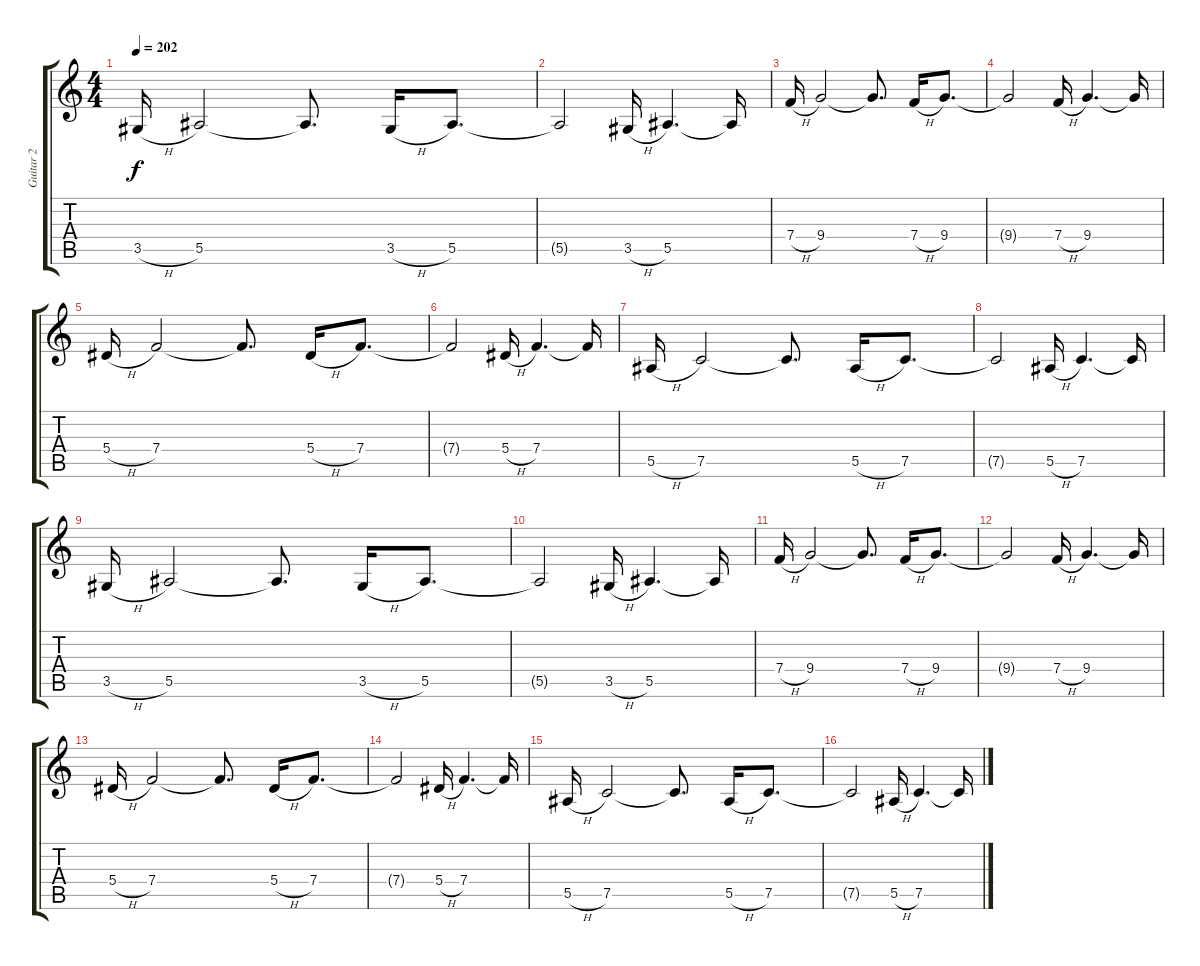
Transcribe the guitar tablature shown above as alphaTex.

\track ("Guitar 2" "Guitar 2") {instrument overdrivenguitar}
\staff {score tabs}
\tuning (C4 G3 Eb3 Bb2 F2 C2) {hide}
\ts (4 4)
\tempo 202
\clef g2
\ks c
3.5{h}.16{dy f} 5.5.2 5.5{t}.8{d} 3.5{h}.16 5.5.8{d} |
5.5{t}.2 3.5{h}.16 5.5.4{d} 5.5{t}.16 |
7.4{h}.16 9.4.2 9.4{t}.8{d} 7.4{h}.16 9.4.8{d} |
9.4{t}.2 7.4{h}.16 9.4.4{d} 9.4{t}.16 |
5.4{h}.16 7.4.2 7.4{t}.8{d} 5.4{h}.16 7.4.8{d} |
7.4{t}.2 5.4{h}.16 7.4.4{d} 7.4{t}.16 |
5.5{h}.16 7.5.2 7.5{t}.8{d} 5.5{h}.16 7.5.8{d} |
7.5{t}.2 5.5{h}.16 7.5.4{d} 7.5{t}.16 |
3.5{h}.16 5.5.2 5.5{t}.8{d} 3.5{h}.16 5.5.8{d} |
5.5{t}.2 3.5{h}.16 5.5.4{d} 5.5{t}.16 |
7.4{h}.16 9.4.2 9.4{t}.8{d} 7.4{h}.16 9.4.8{d} |
9.4{t}.2 7.4{h}.16 9.4.4{d} 9.4{t}.16 |
5.4{h}.16 7.4.2 7.4{t}.8{d} 5.4{h}.16 7.4.8{d} |
7.4{t}.2 5.4{h}.16 7.4.4{d} 7.4{t}.16 |
5.5{h}.16 7.5.2 7.5{t}.8{d} 5.5{h}.16 7.5.8{d} |
7.5{t}.2 5.5{h}.16 7.5.4{d} 7.5{t}.16
